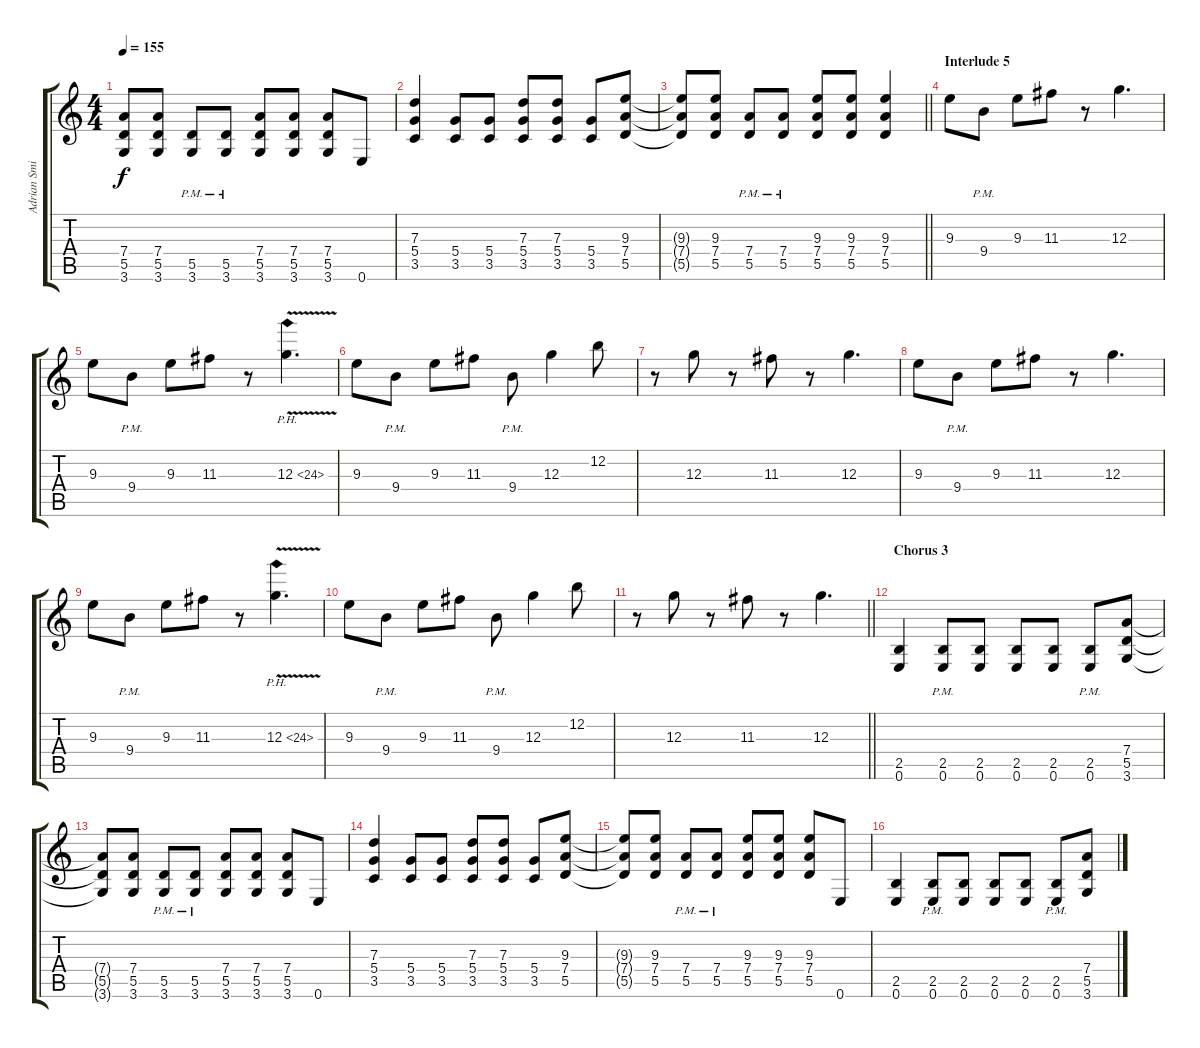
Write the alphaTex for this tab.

\track ("Adrian Smith" "Adrian Smi") {instrument overdrivenguitar}
\staff {score tabs}
\tuning (E4 B3 G3 D3 A2 E2) {hide}
\ts (4 4)
\tempo 155
\clef g2
\ks c
(7.4{t} 5.5{t} 3.6{t}).8{dy f} (7.4 5.5 3.6).8 (5.5{pm} 3.6{pm}).8 (5.5{pm} 3.6{pm}).8 (7.4 5.5 3.6).8 (7.4 5.5 3.6).8 (7.4 5.5 3.6).8 0.6.8 |
(7.3 5.4 3.5).4 (5.4 3.5).8 (5.4 3.5).8 (7.3 5.4 3.5).8 (7.3 5.4 3.5).8 (5.4 3.5).8 (9.3 7.4 5.5).8 |
\barLineRight lightlight
(9.3{t} 7.4{t} 5.5{t}).8 (9.3 7.4 5.5).8 (7.4{pm} 5.5{pm}).8 (7.4{pm} 5.5{pm}).8 (9.3 7.4 5.5).8 (9.3 7.4 5.5).8 (9.3 7.4 5.5).4 |
\section ("" "Interlude 5")
9.3.8 9.4{pm}.8 9.3.8 11.3.8 r.8 12.3.4{d} |
9.3.8 9.4{pm}.8 9.3.8 11.3.8 r.8 12.3{ph 12 v}.4{d} |
9.3.8 9.4{pm}.8 9.3.8 11.3.8 9.4{pm}.8 12.3.4 12.2.8 |
r.8 12.3.8 r.8 11.3.8 r.8 12.3.4{d} |
9.3.8 9.4{pm}.8 9.3.8 11.3.8 r.8 12.3.4{d} |
9.3.8 9.4{pm}.8 9.3.8 11.3.8 r.8 12.3{ph 12 v}.4{d} |
9.3.8 9.4{pm}.8 9.3.8 11.3.8 9.4{pm}.8 12.3.4 12.2.8 |
\barLineRight lightlight
r.8 12.3.8 r.8 11.3.8 r.8 12.3.4{d} |
\section ("" "Chorus 3")
(2.5 0.6).4 (2.5{pm} 0.6{pm}).8 (2.5 0.6).8 (2.5 0.6).8 (2.5 0.6).8 (2.5{pm} 0.6{pm}).8 (7.4 5.5 3.6).8 |
(7.4{t} 5.5{t} 3.6{t}).8 (7.4 5.5 3.6).8 (5.5{pm} 3.6{pm}).8 (5.5{pm} 3.6{pm}).8 (7.4 5.5 3.6).8 (7.4 5.5 3.6).8 (7.4 5.5 3.6).8 0.6.8 |
(7.3 5.4 3.5).4 (5.4 3.5).8 (5.4 3.5).8 (7.3 5.4 3.5).8 (7.3 5.4 3.5).8 (5.4 3.5).8 (9.3 7.4 5.5).8 |
(9.3{t} 7.4{t} 5.5{t}).8 (9.3 7.4 5.5).8 (7.4{pm} 5.5{pm}).8 (7.4{pm} 5.5{pm}).8 (9.3 7.4 5.5).8 (9.3 7.4 5.5).8 (9.3 7.4 5.5).8 0.6.8 |
(2.5 0.6).4 (2.5{pm} 0.6{pm}).8 (2.5 0.6).8 (2.5 0.6).8 (2.5 0.6).8 (2.5{pm} 0.6{pm}).8 (7.4 5.5 3.6).8
